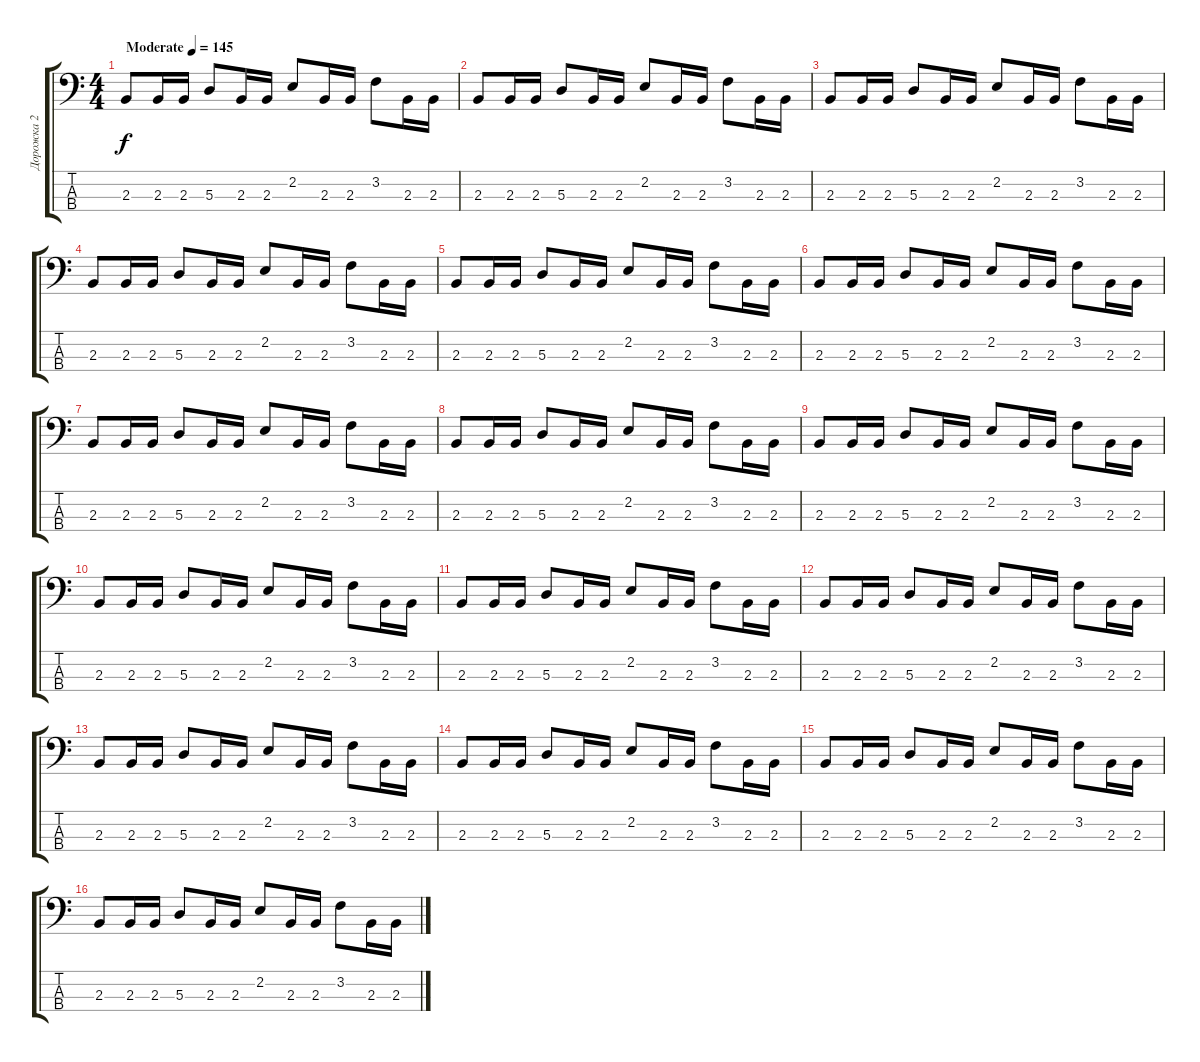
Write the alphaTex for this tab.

\track ("Дорожка 2" "Дорожка 2") {instrument synthbass2}
\staff {score tabs}
\tuning (G2 D2 A1 E1) {hide}
\ts (4 4)
\tempo (145 "Moderate")
\clef f4
\ks c
2.3.8{dy f instrument synthbass2} 2.3.16 2.3.16 5.3.8 2.3.16 2.3.16 2.2.8 2.3.16 2.3.16 3.2.8 2.3.16 2.3.16 |
2.3.8 2.3.16 2.3.16 5.3.8 2.3.16 2.3.16 2.2.8 2.3.16 2.3.16 3.2.8 2.3.16 2.3.16 |
2.3.8 2.3.16 2.3.16 5.3.8 2.3.16 2.3.16 2.2.8 2.3.16 2.3.16 3.2.8 2.3.16 2.3.16 |
2.3.8 2.3.16 2.3.16 5.3.8 2.3.16 2.3.16 2.2.8 2.3.16 2.3.16 3.2.8 2.3.16 2.3.16 |
2.3.8 2.3.16 2.3.16 5.3.8 2.3.16 2.3.16 2.2.8 2.3.16 2.3.16 3.2.8 2.3.16 2.3.16 |
2.3.8 2.3.16 2.3.16 5.3.8 2.3.16 2.3.16 2.2.8 2.3.16 2.3.16 3.2.8 2.3.16 2.3.16 |
2.3.8 2.3.16 2.3.16 5.3.8 2.3.16 2.3.16 2.2.8 2.3.16 2.3.16 3.2.8 2.3.16 2.3.16 |
2.3.8 2.3.16 2.3.16 5.3.8 2.3.16 2.3.16 2.2.8 2.3.16 2.3.16 3.2.8 2.3.16 2.3.16 |
2.3.8 2.3.16 2.3.16 5.3.8 2.3.16 2.3.16 2.2.8 2.3.16 2.3.16 3.2.8 2.3.16 2.3.16 |
2.3.8 2.3.16 2.3.16 5.3.8 2.3.16 2.3.16 2.2.8 2.3.16 2.3.16 3.2.8 2.3.16 2.3.16 |
2.3.8 2.3.16 2.3.16 5.3.8 2.3.16 2.3.16 2.2.8 2.3.16 2.3.16 3.2.8 2.3.16 2.3.16 |
2.3.8 2.3.16 2.3.16 5.3.8 2.3.16 2.3.16 2.2.8 2.3.16 2.3.16 3.2.8 2.3.16 2.3.16 |
2.3.8 2.3.16 2.3.16 5.3.8 2.3.16 2.3.16 2.2.8 2.3.16 2.3.16 3.2.8 2.3.16 2.3.16 |
2.3.8 2.3.16 2.3.16 5.3.8 2.3.16 2.3.16 2.2.8 2.3.16 2.3.16 3.2.8 2.3.16 2.3.16 |
2.3.8 2.3.16 2.3.16 5.3.8 2.3.16 2.3.16 2.2.8 2.3.16 2.3.16 3.2.8 2.3.16 2.3.16 |
2.3.8 2.3.16 2.3.16 5.3.8 2.3.16 2.3.16 2.2.8 2.3.16 2.3.16 3.2.8 2.3.16 2.3.16
